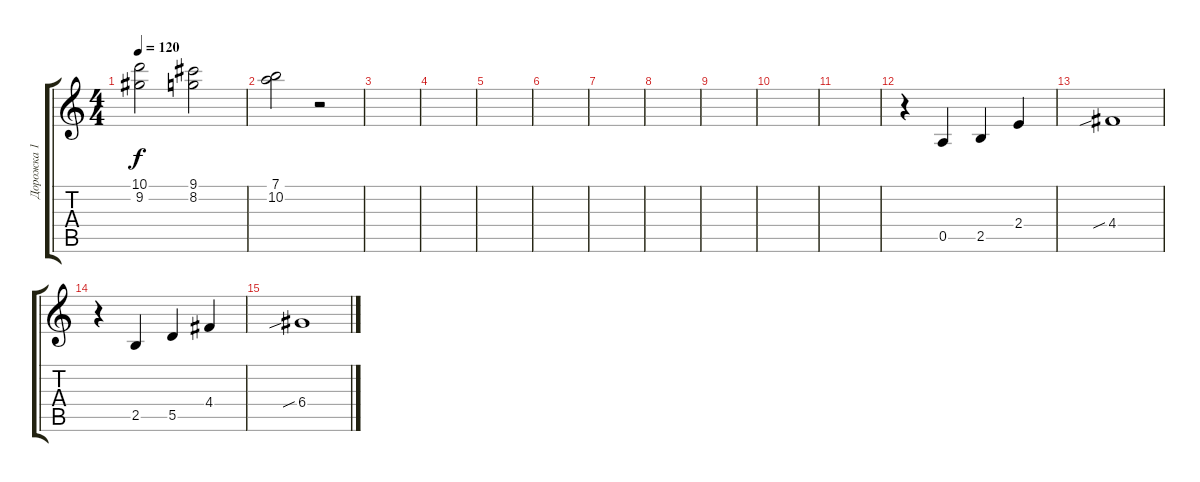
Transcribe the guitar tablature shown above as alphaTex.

\track ("Дорожка 1" "Дорожка 1") {instrument electricguitarclean}
\staff {score tabs}
\tuning (E4 B3 G3 D3 A2 E2) {hide}
\ts (4 4)
\tempo 120
\clef g2
\ks c
(10.1 9.2).2{dy f} (9.1 8.2).2 |
(7.1 10.2).2 r.2 |
|
|
|
|
|
|
|
|
|
r.4 0.5.4 2.5.4 2.4.4 |
4.4{sib}.1 |
r.4 2.5.4 5.5.4 4.4.4 |
6.4{sib}.1
